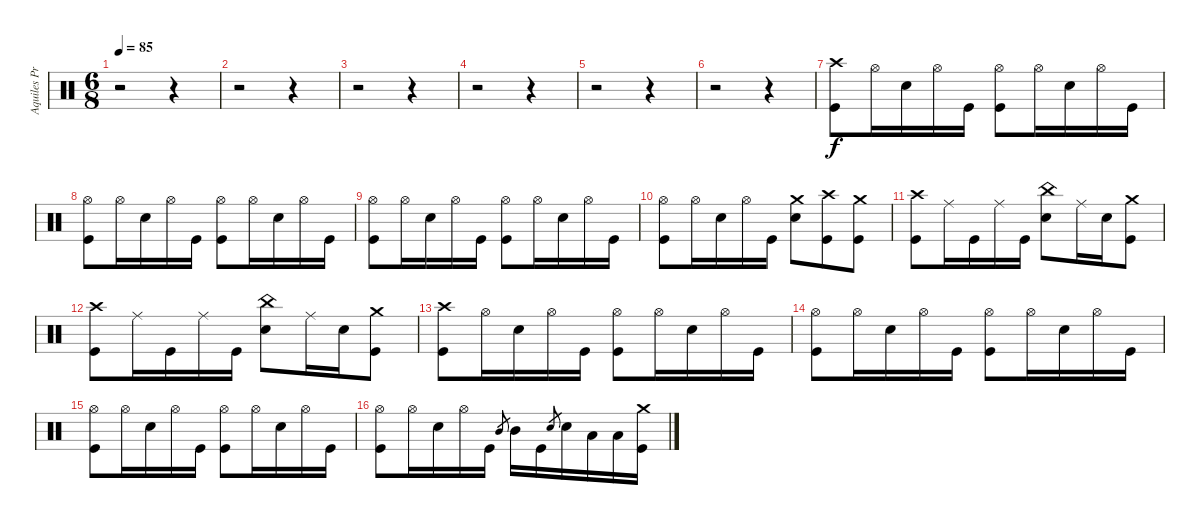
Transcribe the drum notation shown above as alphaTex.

\track ("Aquiles Priester" "Aquiles Pr") {instrument percussion}
\staff {score}
\articulation defaults
\ts (6 8)
\tempo 85
\clef neutral
\ks c
r.2{dy f} r.4 |
r.2 r.4 |
r.2 r.4 |
r.2 r.4 |
r.2 r.4 |
r.2 r.4 |
("Crash high (hit)" "Kick (hit)").8 "Hi-Hat (open)".16 "Electric Snare (hit)".16 "Hi-Hat (open)".16 "Kick (hit)".16 ("Hi-Hat (open)" "Kick (hit)").8 "Hi-Hat (open)".16 "Electric Snare (hit)".16 "Hi-Hat (open)".16 "Kick (hit)".16 |
("Hi-Hat (open)" "Kick (hit)").8 "Hi-Hat (open)".16 "Electric Snare (hit)".16 "Hi-Hat (open)".16 "Kick (hit)".16 ("Hi-Hat (open)" "Kick (hit)").8 "Hi-Hat (open)".16 "Electric Snare (hit)".16 "Hi-Hat (open)".16 "Kick (hit)".16 |
("Hi-Hat (open)" "Kick (hit)").8 "Hi-Hat (open)".16 "Electric Snare (hit)".16 "Hi-Hat (open)".16 "Kick (hit)".16 ("Hi-Hat (open)" "Kick (hit)").8 "Hi-Hat (open)".16 "Electric Snare (hit)".16 "Hi-Hat (open)".16 "Kick (hit)".16 |
("Hi-Hat (open)" "Kick (hit)").8 "Hi-Hat (open)".16 "Electric Snare (hit)".16 "Hi-Hat (open)".16 "Kick (hit)".16 ("Crash medium (hit)" "Electric Snare (hit)").8 ("Crash high (hit)" "Kick (hit)").8 ("Crash medium (hit)" "Kick (hit)").8 |
("Crash high (hit)" "Kick (hit)").8 "Ride (middle)".16 "Kick (hit)".16 "Ride (middle)".16 "Kick (hit)".16 ("China (hit)" "Electric Snare (hit)").8 "Ride (middle)".16 "Electric Snare (hit)".16 ("Crash medium (hit)" "Kick (hit)").8 |
("Crash high (hit)" "Kick (hit)").8 "Ride (middle)".16 "Kick (hit)".16 "Ride (middle)".16 "Kick (hit)".16 ("China (hit)" "Electric Snare (hit)").8 "Ride (middle)".16 "Electric Snare (hit)".16 ("Crash medium (hit)" "Kick (hit)").8 |
("Crash high (hit)" "Kick (hit)").8 "Hi-Hat (open)".16 "Electric Snare (hit)".16 "Hi-Hat (open)".16 "Kick (hit)".16 ("Hi-Hat (open)" "Kick (hit)").8 "Hi-Hat (open)".16 "Electric Snare (hit)".16 "Hi-Hat (open)".16 "Kick (hit)".16 |
("Hi-Hat (open)" "Kick (hit)").8 "Hi-Hat (open)".16 "Electric Snare (hit)".16 "Hi-Hat (open)".16 "Kick (hit)".16 ("Hi-Hat (open)" "Kick (hit)").8 "Hi-Hat (open)".16 "Electric Snare (hit)".16 "Hi-Hat (open)".16 "Kick (hit)".16 |
("Hi-Hat (open)" "Kick (hit)").8 "Hi-Hat (open)".16 "Electric Snare (hit)".16 "Hi-Hat (open)".16 "Kick (hit)".16 ("Hi-Hat (open)" "Kick (hit)").8 "Hi-Hat (open)".16 "Electric Snare (hit)".16 "Hi-Hat (open)".16 "Kick (hit)".16 |
("Hi-Hat (open)" "Kick (hit)").8 "Hi-Hat (open)".16 "Electric Snare (hit)".16 "Hi-Hat (open)".16 "Kick (hit)".16 "Mid Tom (hit)".8{gr} "Mid Tom (hit)".16 "Kick (hit)".16 "Electric Snare (hit)".8{gr} "Electric Snare (hit)".16 "Low Tom (hit)".16 "Low Tom (hit)".16 ("Crash medium (hit)" "Kick (hit)").16
